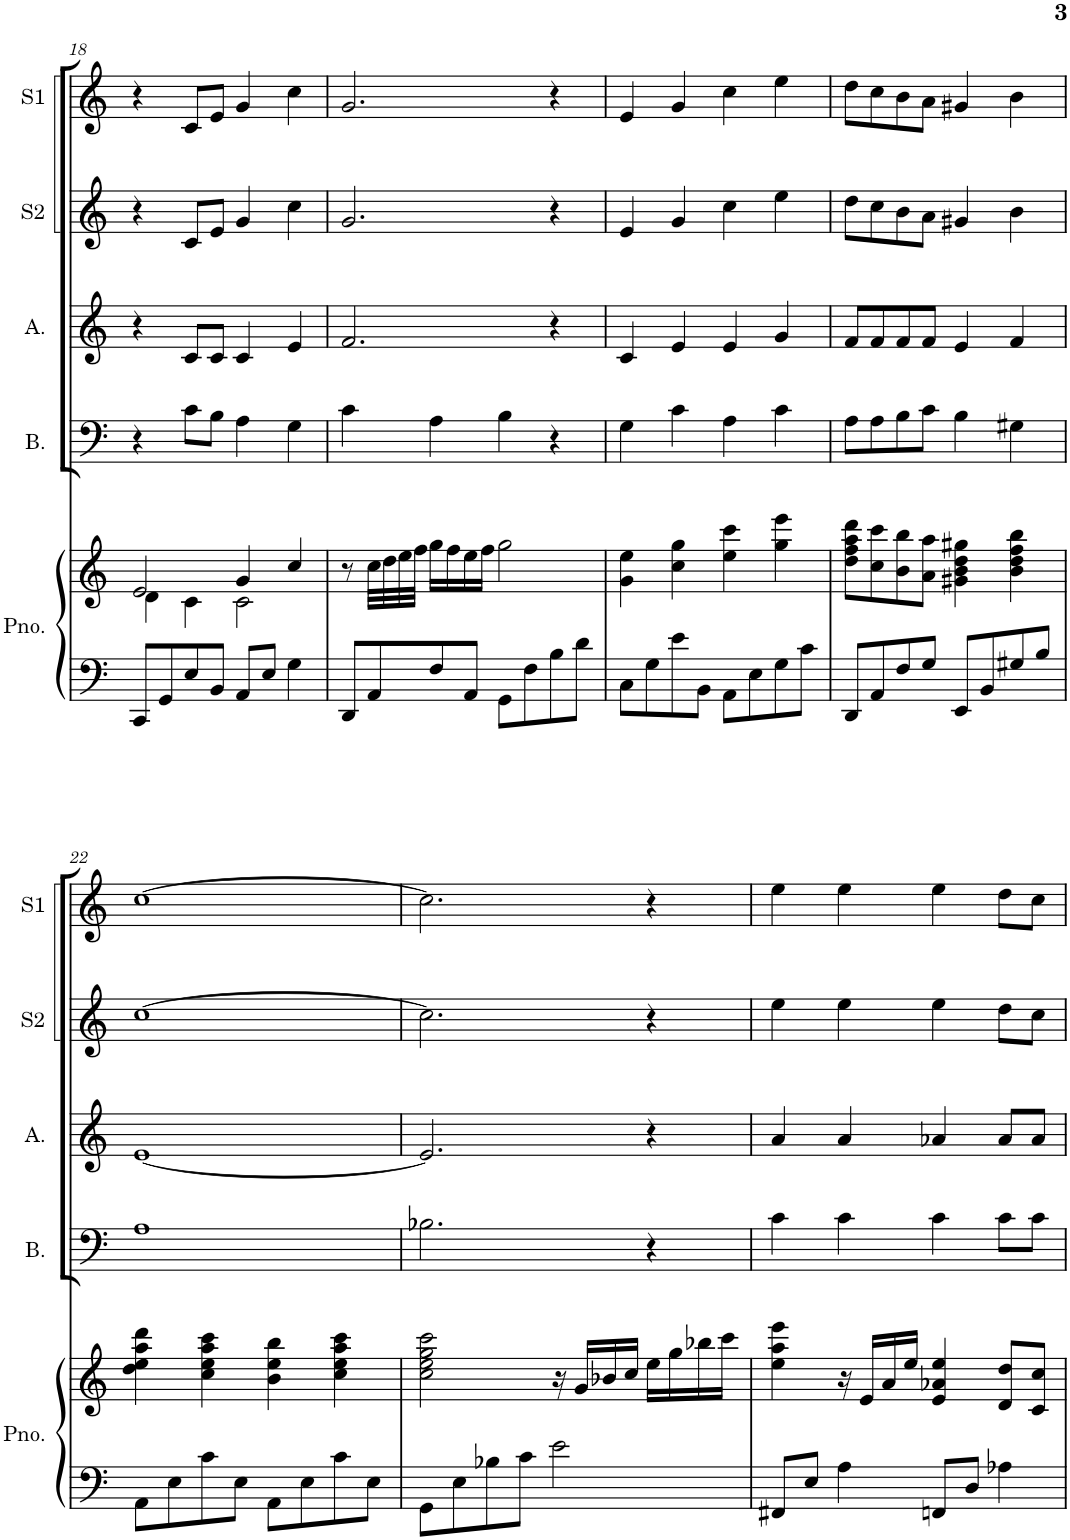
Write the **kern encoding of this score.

**kern	**kern	**kern	**kern	**kern	**kern
*part5	*part5	*part4	*part3	*part2	*part1
*staff6	*staff5	*staff4	*staff3	*staff2	*staff1
*I"Piano	*	*I"Bass	*I"Alto	*I"Soprano 2	*I"Soprano 1
*I'Pno.	*	*I'B.	*I'A.	*I'S2	*I'S1
!!LO:PB:g=z
*clefF4	*clefG2	*clefF4	*clefG2	*clefG2	*clefG2
*k[]	*k[]	*k[]	*k[]	*k[]	*k[]
*M4/4	*M4/4	*M4/4	*M4/4	*M4/4	*M4/4
=18	=18	=18	=18	=18	=18
*	*^	*	*	*	*
8CC/L	2e/	4d\	4r	4r	4r	4r
8GG/	.	.	.	.	.	.
8E/	.	4c\	8c\L	8c/L	8c/L	8c/L
8BB/J	.	.	8B\J	8c/J	8e/J	8e/J
8AA/L	4g/	2c\	4A\	4c/	4g/	4g/
8E/J	.	.	.	.	.	.
4G\	4cc/	.	4G\	4e/	4cc\	4cc\
*	*v	*v	*	*	*	*
=19	=19	=19	=19	=19	=19
8DD/L	8r	4c\	2.f/	2.g/	2.g/
8AA/	32cc\LLL	.	.	.	.
.	32dd\	.	.	.	.
.	32ee\	.	.	.	.
.	32ff\JJJ	.	.	.	.
8F/	16gg\LL	4A\	.	.	.
.	16ff\	.	.	.	.
8AA/J	16ee\	.	.	.	.
.	16ff\JJ	.	.	.	.
8GG\L	2gg\	4B\	.	.	.
8F\	.	.	.	.	.
8B\	.	4r	4r	4r	4r
8d\J	.	.	.	.	.
=20	=20	=20	=20	=20	=20
8C\L	4g\ 4ee\	4G\	4c/	4e/	4e/
8G\	.	.	.	.	.
8e\	4cc\ 4gg\	4c\	4e/	4g/	4g/
8BB\J	.	.	.	.	.
8AA\L	4ee\ 4ccc\	4A\	4e/	4cc\	4cc\
8E\	.	.	.	.	.
8G\	4gg\ 4eee\	4c\	4g/	4ee\	4ee\
8c\J	.	.	.	.	.
=21	=21	=21	=21	=21	=21
8DD/L	8dd\ 8ff\ 8aa\ 8ddd\L	8A\L	8f/L	8dd\L	8dd\L
8AA/	8cc\ 8ccc\	8A\	8f/	8cc\	8cc\
8F/	8b\ 8bb\	8B\	8f/	8b\	8b\
8G/J	8a\ 8aa\J	8c\J	8f/J	8a\J	8a\J
8EE/L	4g#X\ 4b\ 4dd\ 4gg#X\	4B\	4e/	4g#X/	4g#X/
8BB/	.	.	.	.	.
8G#X/	4b\ 4dd\ 4ff\ 4bb\	4G#X\	4f/	4b\	4b\
8B/J	.	.	.	.	.
!!LO:LB:g=z
=22	=22	=22	=22	=22	=22
8AA\L	4dd\ 4ee\ 4aa\ 4ddd\	1A	[1e	[1cc	[1cc
8E\	.	.	.	.	.
8c\	4cc\ 4ee\ 4aa\ 4ccc\	.	.	.	.
8E\J	.	.	.	.	.
8AA\L	4b\ 4ee\ 4bb\	.	.	.	.
8E\	.	.	.	.	.
8c\	4cc\ 4ee\ 4aa\ 4ccc\	.	.	.	.
8E\J	.	.	.	.	.
=23	=23	=23	=23	=23	=23
8GG\L	2cc\ 2ee\ 2gg\ 2ccc\	2.B-X\	2.e/]	2.cc\]	2.cc\]
8E\	.	.	.	.	.
8B-X\	.	.	.	.	.
8c\J	.	.	.	.	.
2e\	16r	.	.	.	.
.	16g/LL	.	.	.	.
.	16b-X/	.	.	.	.
.	16cc/JJ	.	.	.	.
.	16ee\LL	4r	4r	4r	4r
.	16gg\	.	.	.	.
.	16bb-X\	.	.	.	.
.	16ccc\JJ	.	.	.	.
=24	=24	=24	=24	=24	=24
8FF#X/L	4ee\ 4aa\ 4eee\	4c\	4a/	4ee\	4ee\
8E/J	.	.	.	.	.
4A\	16r	4c\	4a/	4ee\	4ee\
.	16e/LL	.	.	.	.
.	16a/	.	.	.	.
.	16ee/JJ	.	.	.	.
8FFn/L	4e/ 4a-X/ 4ee/	4c\	4a-X/	4ee\	4ee\
8D/J	.	.	.	.	.
4A-X\	8d/ 8dd/L	8c\L	8a-/L	8dd\L	8dd\L
.	8c/ 8cc/J	8c\J	8a-/J	8cc\J	8cc\J
=	=	=	=	=	=
*-	*-	*-	*-	*-	*-
